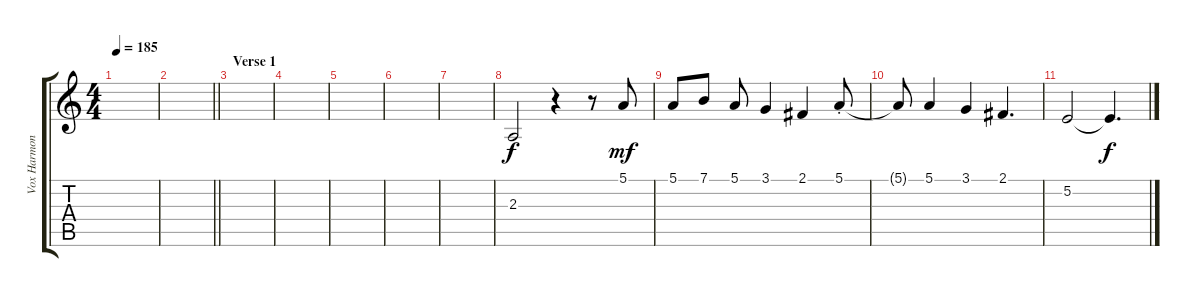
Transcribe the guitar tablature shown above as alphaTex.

\track ("Vox Harmony 1" "Vox Harmon") {instrument altosax}
\staff {score tabs}
\tuning (E4 B3 G3 D3 A2 E2) {hide}
\ts (4 4)
\tempo 185
\clef g2
\ks c
|
\barLineRight lightlight
|
\section ("" "Verse 1")
|
|
|
|
|
2.3.2 r.4 r.8 5.1.8{dy mf} |
5.1.8 7.1.8 5.1.8 3.1.4 2.1.4 5.1{st}.8 |
5.1{t}.8 5.1.4 3.1.4 2.1.4{d} |
5.2.2 5.2{t}.4{d dy f}
